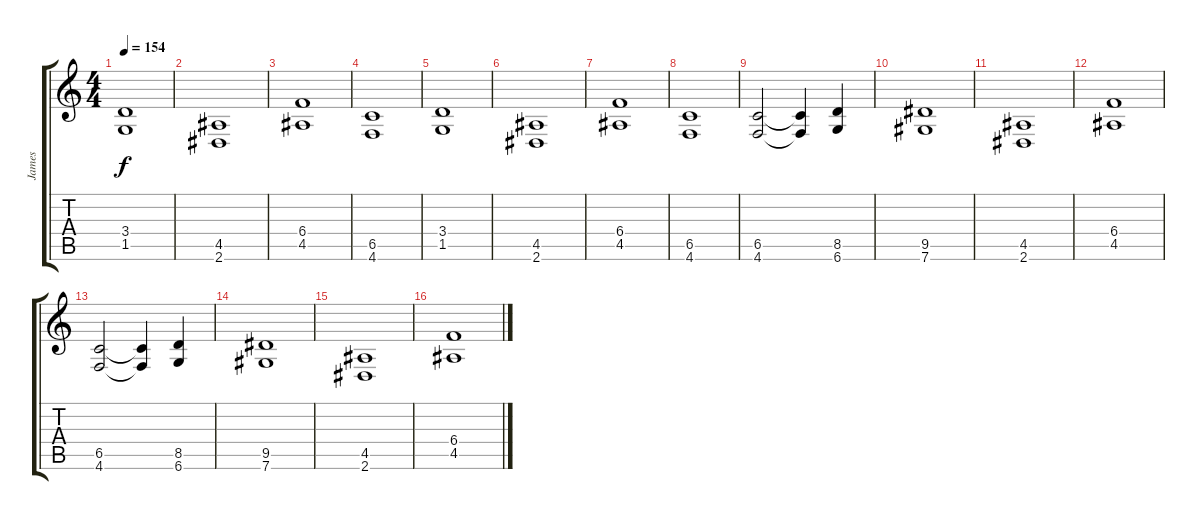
\track ("James" "James") {instrument distortionguitar}
\staff {score tabs}
\tuning (Db4 Ab3 E3 B2 Gb2 Db2) {hide}
\ts (4 4)
\tempo 154
\clef g2
\ks c
(3.4 1.5).1{dy f} |
(4.5 2.6).1 |
(6.4 4.5).1 |
(6.5 4.6).1 |
(3.4 1.5).1 |
(4.5 2.6).1 |
(6.4 4.5).1 |
(6.5 4.6).1 |
(6.5 4.6).2 (6.5{t} 4.6{t}).4 (8.5 6.6).4 |
(9.5 7.6).1 |
(4.5 2.6).1 |
(6.4 4.5).1 |
(6.5 4.6).2 (6.5{t} 4.6{t}).4 (8.5 6.6).4 |
(9.5 7.6).1 |
(4.5 2.6).1 |
(6.4 4.5).1
